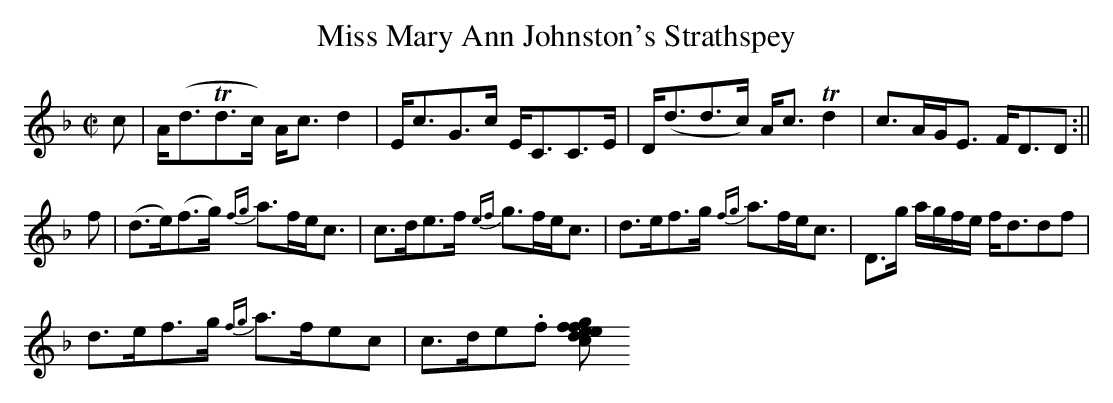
X:1
T:Miss Mary Ann Johnston's Strathspey
M:C|
L:1/8
K:Dmin
c|A<(dTd>c) A<c d2|E<cG>c E<CC>E|D<(dd>c) A<c Td2|c>AG<E F<DD:||
f|(d>e)(f>g) {fg}a>fe<c|c>de>f {ef}g>fe<c|d>ef>g {fg}a>fe<c|D>g a/g/f/e/ f<ddf|
d>ef>g {fg}a>fec|c>de.f [ef}g>fec|d<fe<g f<ag<a|f<dTc>A F<DD||
